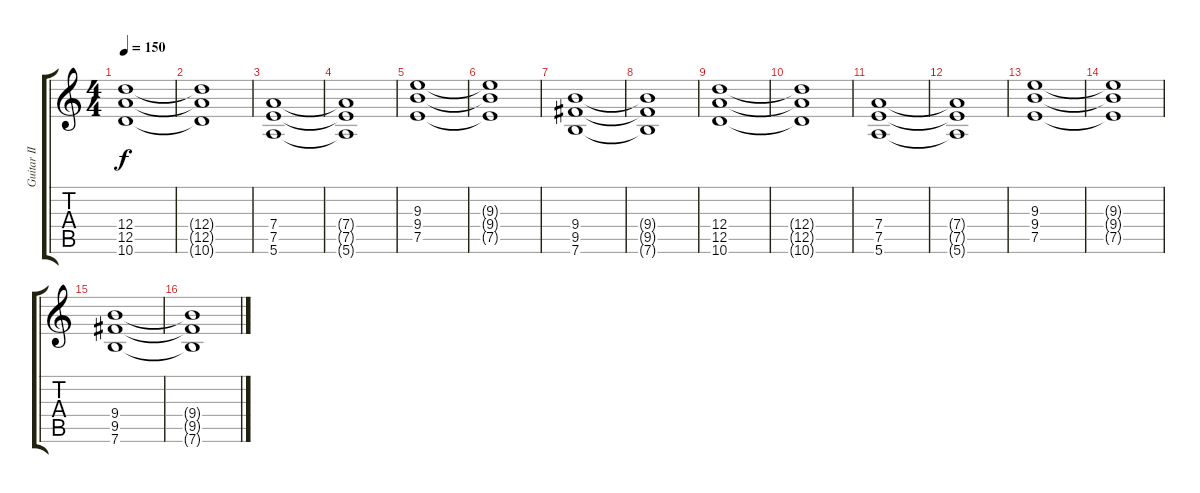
\track ("Guitar II" "Guitar II") {instrument distortionguitar}
\staff {score tabs}
\tuning (E4 B3 G3 D3 A2 E2) {hide}
\ts (4 4)
\tempo 150
\clef g2
\ks c
(12.4 12.5 10.6).1{dy f} |
(12.4{t} 12.5{t} 10.6{t}).1 |
(7.4 7.5 5.6).1 |
(7.4{t} 7.5{t} 5.6{t}).1 |
(9.3 9.4 7.5).1 |
(9.3{t} 9.4{t} 7.5{t}).1 |
(9.4 9.5 7.6).1 |
(9.4{t} 9.5{t} 7.6{t}).1 |
(12.4 12.5 10.6).1 |
(12.4{t} 12.5{t} 10.6{t}).1 |
(7.4 7.5 5.6).1 |
(7.4{t} 7.5{t} 5.6{t}).1 |
(9.3 9.4 7.5).1 |
(9.3{t} 9.4{t} 7.5{t}).1 |
(9.4 9.5 7.6).1 |
(9.4{t} 9.5{t} 7.6{t}).1
